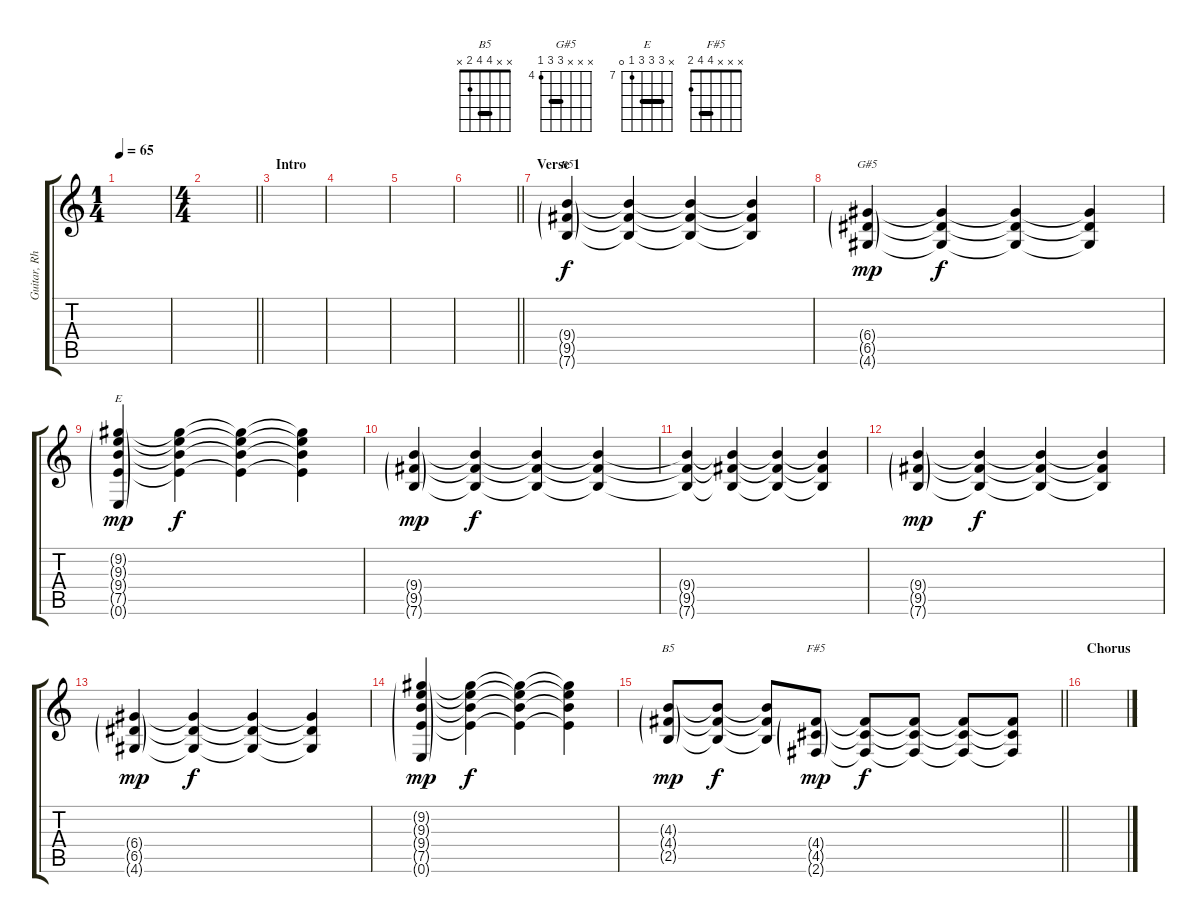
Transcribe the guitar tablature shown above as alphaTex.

\track ("Guitar, Rhythm" "Guitar, Rh") {instrument distortionguitar}
\staff {score tabs}
\tuning (E4 B3 G3 D3 A2 E2) {hide}
\chord ("B5" x x x 9 9 7) {firstfret 7 barre 9}
\chord ("G#5" x x x 6 6 4) {firstfret 4 barre 6}
\chord ("E" x 9 9 9 7 0) {firstfret 7 barre 9}
\chord ("B5" x x 4 4 2 x) {barre 4}
\chord ("F#5" x x x 4 4 2) {barre 4}
\ts (1 4)
\tempo 65
\clef g2
\ks c
|
\ts (4 4)
\barLineRight lightlight
|
\section ("" "Intro")
|
|
|
\barLineRight lightlight
|
\section ("" "Verse 1")
(9.4{g} 9.5{g} 7.6{g}).4{ch "B5"} (9.4{t} 9.5{t} 7.6{t}).4{dy f} (9.4{t} 9.5{t} 7.6{t}).4 (9.4{t} 9.5{t} 7.6{t}).4 |
(6.4{g} 6.5{g} 4.6{g}).4{ch "G#5" dy mp} (6.4{t} 6.5{t} 4.6{t}).4{dy f} (6.4{t} 6.5{t} 4.6{t}).4 (6.4{t} 6.5{t} 4.6{t}).4 |
(9.2{g} 9.3{g} 9.4{g} 7.5{g} 0.6{g}).4{ch "E" dy mp} (9.2{t} 9.3{t} 9.4{t} 7.5{t}).4{dy f} (9.2{t} 9.3{t} 9.4{t} 7.5{t}).4 (9.2{t} 9.3{t} 9.4{t} 7.5{t}).4 |
(9.4{g} 9.5{g} 7.6{g}).4{dy mp} (9.4{t} 9.5{t} 7.6{t}).4{dy f} (9.4{t} 9.5{t} 7.6{t}).4 (9.4{t} 9.5{t} 7.6{t}).4 |
(9.4{t} 9.5{t} 7.6{t}).4 (9.4{t} 9.5{t} 7.6{t}).4 (9.4{t} 9.5{t} 7.6{t}).4 (9.4{t} 9.5{t} 7.6{t}).4 |
(9.4{g} 9.5{g} 7.6{g}).4{dy mp} (9.4{t} 9.5{t} 7.6{t}).4{dy f} (9.4{t} 9.5{t} 7.6{t}).4 (9.4{t} 9.5{t} 7.6{t}).4 |
(6.4{g} 6.5{g} 4.6{g}).4{dy mp} (6.4{t} 6.5{t} 4.6{t}).4{dy f} (6.4{t} 6.5{t} 4.6{t}).4 (6.4{t} 6.5{t} 4.6{t}).4 |
(9.2{g} 9.3{g} 9.4{g} 7.5{g} 0.6{g}).4{dy mp} (9.2{t} 9.3{t} 9.4{t} 7.5{t}).4{dy f} (9.2{t} 9.3{t} 9.4{t} 7.5{t}).4 (9.2{t} 9.3{t} 9.4{t} 7.5{t}).4 |
\barLineRight lightlight
(4.3{g} 4.4{g} 2.5{g}).8{ch "B5" dy mp} (4.3{t} 4.4{t} 2.5{t}).8{dy f} (4.3{t} 4.4{t} 2.5{t}).8 (4.4{g} 4.5{g} 2.6{g}).8{ch "F#5" dy mp} (4.4{t} 4.5{t} 2.6{t}).8{dy f} (4.4{t} 4.5{t} 2.6{t}).8 (4.4{t} 4.5{t} 2.6{t}).8 (4.4{t} 4.5{t} 2.6{t}).8 |
\section ("" "Chorus")
